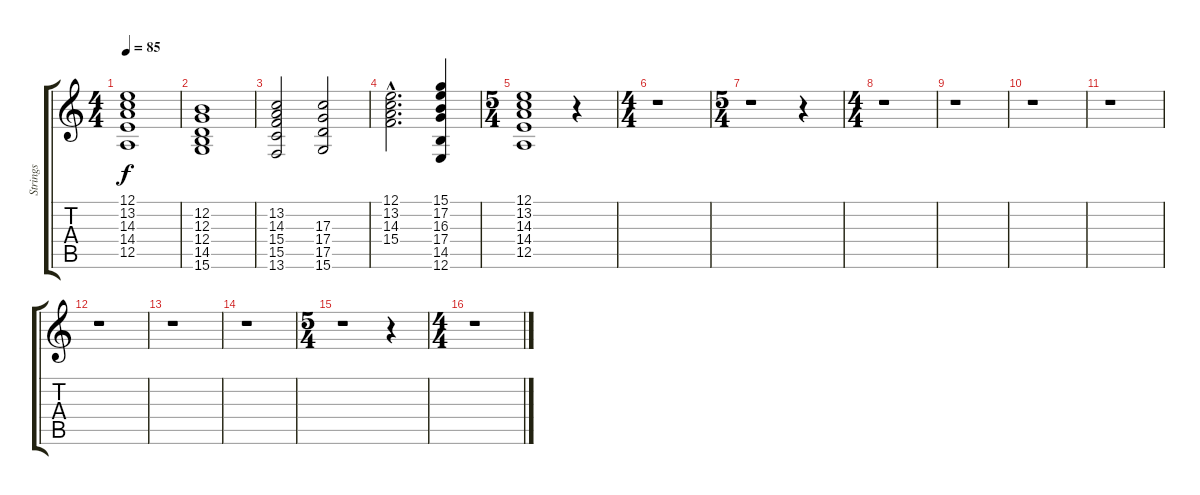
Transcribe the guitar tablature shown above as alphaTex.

\track ("Strings" "Strings") {instrument stringensemble2}
\staff {score tabs}
\tuning (E4 B3 G3 D3 A2 E2) {hide}
\ts (4 4)
\tempo 85
\clef g2
\ks c
(12.1 13.2 14.3 14.4 12.5).1{dy f instrument stringensemble2} |
(12.2 12.3 12.4 14.5 15.6).1 |
(13.2 14.3 15.4 15.5 13.6).2 (17.3 17.4 17.5 15.6).2 |
(12.1{hac} 13.2{hac} 14.3{hac} 15.4{hac}).2{d} (15.1 17.2 16.3 17.4 14.5 12.6).4 |
\ts (5 4)
(12.1 13.2 14.3 14.4 12.5).1 r.4 |
\ts (4 4)
r.1 |
\ts (5 4)
r.1 r.4 |
\ts (4 4)
r.1 |
r.1 |
r.1 |
r.1 |
r.1 |
r.1 |
r.1 |
\ts (5 4)
r.1 r.4 |
\ts (4 4)
r.1
